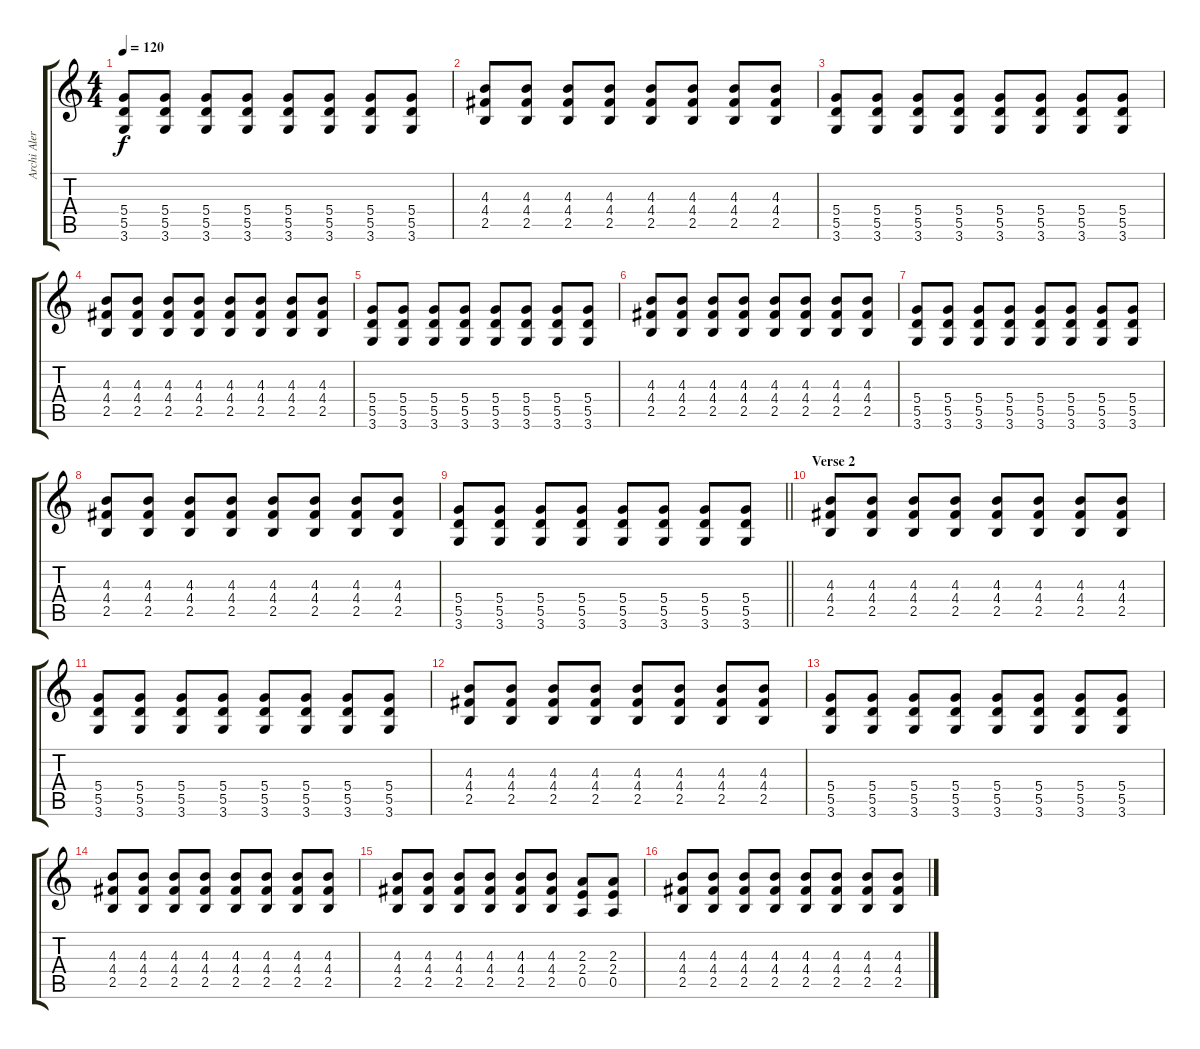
\track ("Archi Alert (Gitarre 1)" "Archi Aler") {instrument overdrivenguitar}
\staff {score tabs}
\tuning (E4 B3 G3 D3 A2 E2) {hide}
\ts (4 4)
\tempo 120
\clef g2
\ks c
(5.4 5.5 3.6).8{dy f} (5.4 5.5 3.6).8 (5.4 5.5 3.6).8 (5.4 5.5 3.6).8 (5.4 5.5 3.6).8 (5.4 5.5 3.6).8 (5.4 5.5 3.6).8 (5.4 5.5 3.6).8 |
(4.3 4.4 2.5).8 (4.3 4.4 2.5).8 (4.3 4.4 2.5).8 (4.3 4.4 2.5).8 (4.3 4.4 2.5).8 (4.3 4.4 2.5).8 (4.3 4.4 2.5).8 (4.3 4.4 2.5).8 |
(5.4 5.5 3.6).8 (5.4 5.5 3.6).8 (5.4 5.5 3.6).8 (5.4 5.5 3.6).8 (5.4 5.5 3.6).8 (5.4 5.5 3.6).8 (5.4 5.5 3.6).8 (5.4 5.5 3.6).8 |
(4.3 4.4 2.5).8 (4.3 4.4 2.5).8 (4.3 4.4 2.5).8 (4.3 4.4 2.5).8 (4.3 4.4 2.5).8 (4.3 4.4 2.5).8 (4.3 4.4 2.5).8 (4.3 4.4 2.5).8 |
(5.4 5.5 3.6).8 (5.4 5.5 3.6).8 (5.4 5.5 3.6).8 (5.4 5.5 3.6).8 (5.4 5.5 3.6).8 (5.4 5.5 3.6).8 (5.4 5.5 3.6).8 (5.4 5.5 3.6).8 |
(4.3 4.4 2.5).8 (4.3 4.4 2.5).8 (4.3 4.4 2.5).8 (4.3 4.4 2.5).8 (4.3 4.4 2.5).8 (4.3 4.4 2.5).8 (4.3 4.4 2.5).8 (4.3 4.4 2.5).8 |
(5.4 5.5 3.6).8 (5.4 5.5 3.6).8 (5.4 5.5 3.6).8 (5.4 5.5 3.6).8 (5.4 5.5 3.6).8 (5.4 5.5 3.6).8 (5.4 5.5 3.6).8 (5.4 5.5 3.6).8 |
(4.3 4.4 2.5).8 (4.3 4.4 2.5).8 (4.3 4.4 2.5).8 (4.3 4.4 2.5).8 (4.3 4.4 2.5).8 (4.3 4.4 2.5).8 (4.3 4.4 2.5).8 (4.3 4.4 2.5).8 |
\barLineRight lightlight
(5.4 5.5 3.6).8 (5.4 5.5 3.6).8 (5.4 5.5 3.6).8 (5.4 5.5 3.6).8 (5.4 5.5 3.6).8 (5.4 5.5 3.6).8 (5.4 5.5 3.6).8 (5.4 5.5 3.6).8 |
\section ("" "Verse 2")
(4.3 4.4 2.5).8 (4.3 4.4 2.5).8 (4.3 4.4 2.5).8 (4.3 4.4 2.5).8 (4.3 4.4 2.5).8 (4.3 4.4 2.5).8 (4.3 4.4 2.5).8 (4.3 4.4 2.5).8 |
(5.4 5.5 3.6).8 (5.4 5.5 3.6).8 (5.4 5.5 3.6).8 (5.4 5.5 3.6).8 (5.4 5.5 3.6).8 (5.4 5.5 3.6).8 (5.4 5.5 3.6).8 (5.4 5.5 3.6).8 |
(4.3 4.4 2.5).8 (4.3 4.4 2.5).8 (4.3 4.4 2.5).8 (4.3 4.4 2.5).8 (4.3 4.4 2.5).8 (4.3 4.4 2.5).8 (4.3 4.4 2.5).8 (4.3 4.4 2.5).8 |
(5.4 5.5 3.6).8 (5.4 5.5 3.6).8 (5.4 5.5 3.6).8 (5.4 5.5 3.6).8 (5.4 5.5 3.6).8 (5.4 5.5 3.6).8 (5.4 5.5 3.6).8 (5.4 5.5 3.6).8 |
(4.3 4.4 2.5).8 (4.3 4.4 2.5).8 (4.3 4.4 2.5).8 (4.3 4.4 2.5).8 (4.3 4.4 2.5).8 (4.3 4.4 2.5).8 (4.3 4.4 2.5).8 (4.3 4.4 2.5).8 |
(4.3 4.4 2.5).8 (4.3 4.4 2.5).8 (4.3 4.4 2.5).8 (4.3 4.4 2.5).8 (4.3 4.4 2.5).8 (4.3 4.4 2.5).8 (2.3 2.4 0.5).8 (2.3 2.4 0.5).8 |
(4.3 4.4 2.5).8 (4.3 4.4 2.5).8 (4.3 4.4 2.5).8 (4.3 4.4 2.5).8 (4.3 4.4 2.5).8 (4.3 4.4 2.5).8 (4.3 4.4 2.5).8 (4.3 4.4 2.5).8
